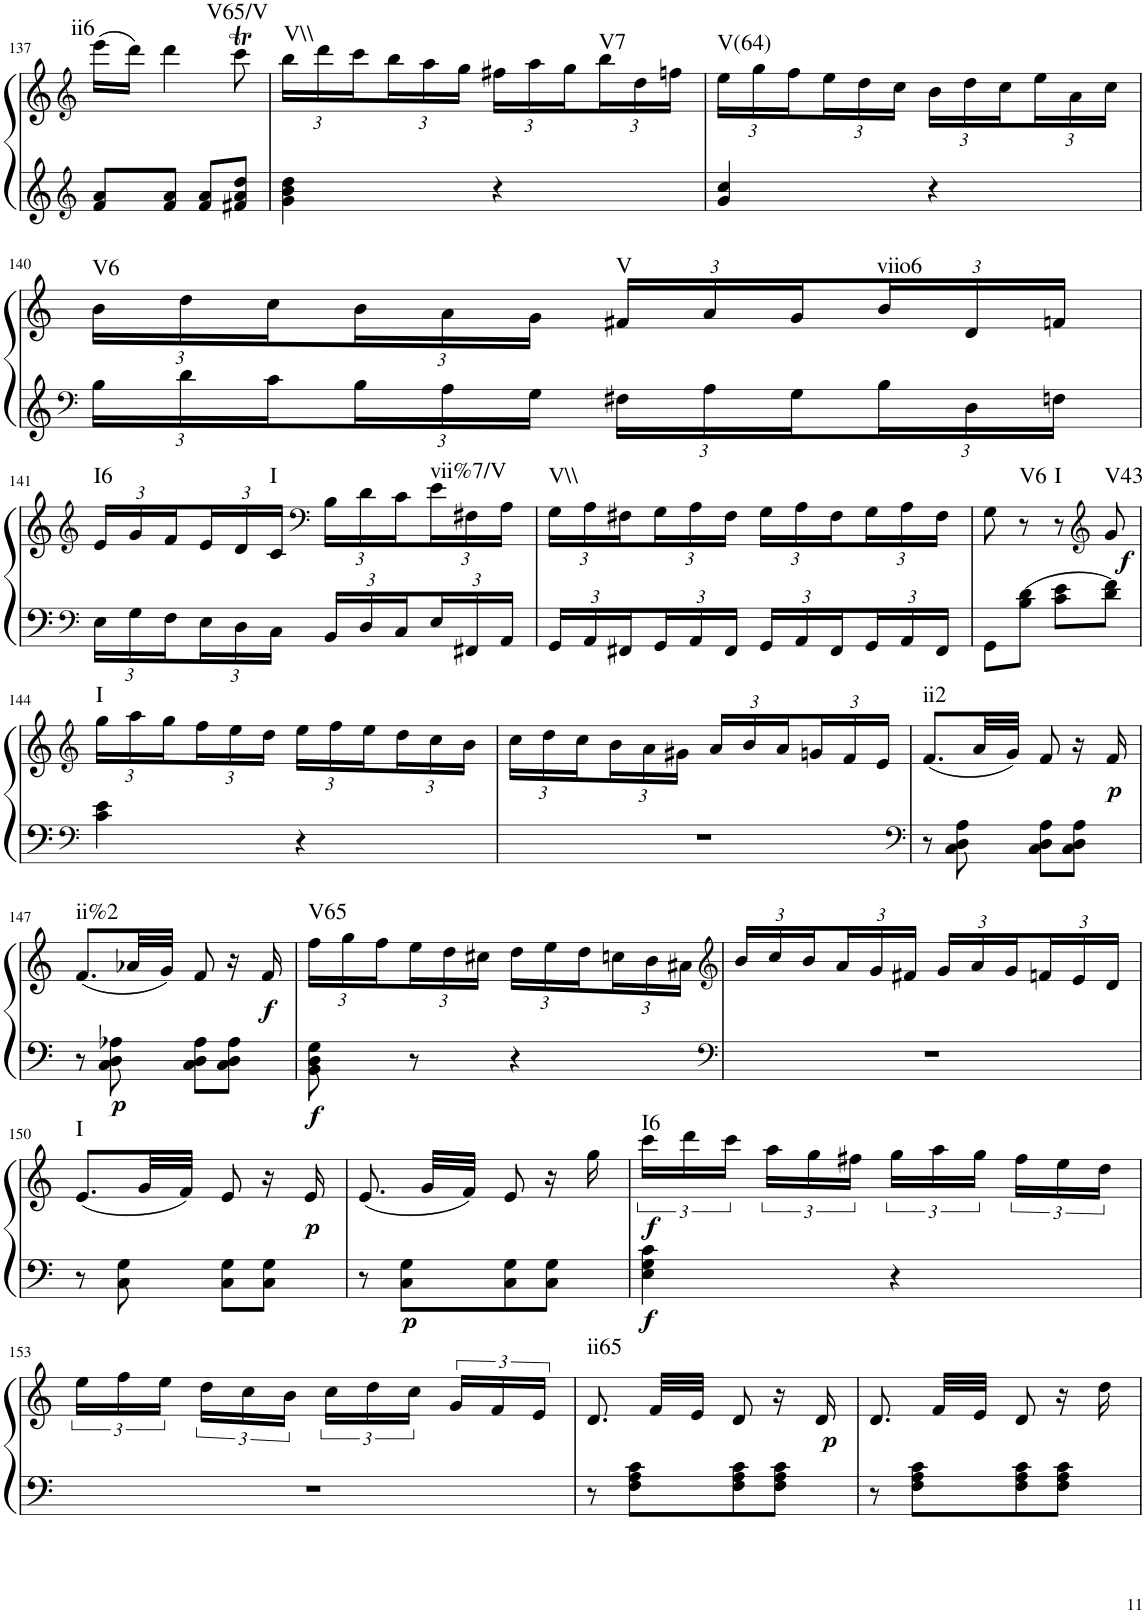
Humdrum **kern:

**kern	**kern	**dynam	**harte
*part1	*part1	*part1	*part1
*staff2	*staff1	*staff1/2	*
*I"Klavier linke Hand	*	*	*
!!LO:PB:g=z
*clefG2	*clefG2	*	*
*k[]	*k[]	*	*
*M2/4	*M2/4	*	*
=137	=137	=137	=137
!	!	!	!LO:H:kt=ii6
8f/ 8a/L	(16eee\LL	.	N
.	16ddd\JJ)	.	.
8f/ 8a/J	4ddd\	.	.
8f/ 8a/L	.	.	.
!	!	!	!LO:H:kt=V65/V
8f#X/ 8a/ 8dd/J	8cccT\	.	N
=138	=138	=138	=138
*	*Xbrackettup	*	*
!	!	!	!LO:H:kt=V\\
4g\ 4b\ 4dd\	24bb\LL	.	N
.	24ddd\	.	.
.	24ccc\	.	.
.	24bb\	.	.
.	24aa\	.	.
.	24gg\JJ	.	.
4r	24ff#X\LL	.	.
.	24aa\	.	.
.	24gg\	.	.
!	!	!	!LO:H:kt=V7
.	24bb\	.	N
.	24dd\	.	.
.	24ffn\JJ	.	.
=139	=139	=139	=139
!	!	!	!LO:H:kt=V(64)
4g/ 4cc/	24ee\LL	.	N
.	24gg\	.	.
.	24ff\	.	.
.	24ee\	.	.
.	24dd\	.	.
.	24cc\JJ	.	.
4r	24b\LL	.	.
.	24dd\	.	.
.	24cc\	.	.
.	24ee\	.	.
.	24a\	.	.
.	24cc\JJ	.	.
!!LO:LB:g=z
=140	=140	=140	=140
*clefF4	*	*	*
*Xbrackettup	*	*	*
!	!	!	!LO:H:kt=V6
24B\LL	24b\LL	.	N
24d\	24dd\	.	.
24c\	24cc\	.	.
24B\	24b\	.	.
24A\	24a\	.	.
24G\JJ	24g\JJ	.	.
!	!	!	!LO:H:kt=V
24F#X\LL	24f#X/LL	.	N
24A\	24a/	.	.
24G\	24g/	.	.
!	!	!	!LO:H:kt=viio6
24B\	24b/	.	N
24D\	24d/	.	.
24Fn\JJ	24fn/JJ	.	.
!!LO:LB:g=z
=141	=141	=141	=141
*clefF4	*clefG2	*	*
!	!	!	!LO:H:kt=I6
24E\LL	24e/LL	.	N
24G\	24g/	.	.
24F\	24f/	.	.
24E\	24e/	.	.
24D\	24d/	.	.
!	!	!	!LO:H:kt=I
24C\JJ	24c/JJ	.	N
*	*clefF4	*	*
24BB/LL	24B\LL	.	.
24D/	24d\	.	.
24C/	24c\	.	.
!	!	!	!LO:H:kt=vii%7/V
24E/	24e\	.	N
24FF#X/	24F#X\	.	.
24AA/JJ	24A\JJ	.	.
=142	=142	=142	=142
!	!	!	!LO:H:kt=V\\
24GG/LL	24G\LL	.	N
24AA/	24A\	.	.
24FF#X/	24F#X\	.	.
24GG/	24G\	.	.
24AA/	24A\	.	.
24FF#/JJ	24F#\JJ	.	.
24GG/LL	24G\LL	.	.
24AA/	24A\	.	.
24FF#/	24F#\	.	.
24GG/	24G\	.	.
24AA/	24A\	.	.
24FF#/JJ	24F#\JJ	.	.
=143	=143	=143	=143
8GG\L	8G\	.	.
!	!	!	!LO:H:kt=V6
8B\ 8d\J	8r	.	N
!	!	!	!LO:H:kt=I
8c\ 8e\L	8r	.	N
*	*clefG2	*	*
!	!	!LO:DY:b	!LO:H:kt=V43
8d\ 8f\J	8g/	f	N
!!LO:LB:g=z
=144	=144	=144	=144
*clefF4	*clefG2	*	*
!	!	!	!LO:H:kt=I
4c\ 4e\	24gg\LL	.	N
.	24aa\	.	.
.	24gg\	.	.
.	24ff\	.	.
.	24ee\	.	.
.	24dd\JJ	.	.
4r	24ee\LL	.	.
.	24ff\	.	.
.	24ee\	.	.
.	24dd\	.	.
.	24cc\	.	.
.	24b\JJ	.	.
=145	=145	=145	=145
2r	24cc\LL	.	.
.	24dd\	.	.
.	24cc\	.	.
.	24b\	.	.
.	24a\	.	.
.	24g#X\JJ	.	.
.	24a/LL	.	.
.	24b/	.	.
.	24a/	.	.
.	24gn/	.	.
.	24f/	.	.
.	24e/JJ	.	.
=146	=146	=146	=146
*clefF4	*	*	*
!	!	!	!LO:H:kt=ii2
8r	(8.f/L	.	N
8C\ 8D\ 8A\	.	.	.
.	32a/LL	.	.
.	32g/JJJ)	.	.
8C\ 8D\ 8A\L	8f/	.	.
8C\ 8D\ 8A\J	16r	.	.
!	!	!LO:DY:b	!
.	16f/	p	.
!!LO:LB:g=z
=147	=147	=147	=147
!	!	!	!LO:H:kt=ii%2
8r	(8.f/L	.	N
!	!	!LO:DY:b=2	!
8C\ 8D\ 8A-X\	.	p	.
.	32a-X/LL	.	.
.	32g/JJJ)	.	.
8C\ 8D\ 8A-\L	8f/	.	.
8C\ 8D\ 8A-\J	16r	.	.
!	!	!LO:DY:b	!
.	16f/	f	.
=148	=148	=148	=148
!	!	!LO:DY:b=2	!LO:H:kt=V65
8BB\ 8D\ 8G\	24ff\LL	f	N
.	24gg\	.	.
.	24ff\	.	.
8r	24ee\	.	.
.	24dd\	.	.
.	24cc#X\JJ	.	.
4r	24dd\LL	.	.
.	24ee\	.	.
.	24dd\	.	.
.	24ccn\	.	.
.	24b\	.	.
.	24a#X\JJ	.	.
=149	=149	=149	=149
*clefF4	*clefG2	*	*
2r	24b/LL	.	.
.	24cc/	.	.
.	24b/	.	.
.	24a/	.	.
.	24g/	.	.
.	24f#X/JJ	.	.
.	24g/LL	.	.
.	24a/	.	.
.	24g/	.	.
.	24fn/	.	.
.	24e/	.	.
.	24d/JJ	.	.
!!LO:LB:g=z
=150	=150	=150	=150
!	!	!	!LO:H:kt=I
8r	(8.e/L	.	N
8C\ 8G\	.	.	.
.	32g/LL	.	.
.	32f/JJJ)	.	.
8C\ 8G\L	8e/	.	.
8C\ 8G\J	16r	.	.
!	!	!LO:DY:b	!
.	16e/	p	.
=151	=151	=151	=151
8r	(8.e/	.	.
!	!	!LO:DY:b=2	!
8C\ 8G\L	.	p	.
.	32g/LLL	.	.
.	32f/JJJ)	.	.
8C\ 8G\	8e/	.	.
8C\ 8G\J	16r	.	.
.	16gg\	.	.
=152	=152	=152	=152
*	*brackettup	*	*
!	!	!LO:DY:b=2	!
!	!	!LO:DY:n=1:b	!LO:H:kt=I6
4E\ 4G\ 4c\	24ccc\LL	f f	N
.	24ddd\	.	.
.	24ccc\JJ	.	.
.	24aa\LL	.	.
.	24gg\	.	.
.	24ff#X\JJ	.	.
4r	24gg\LL	.	.
.	24aa\	.	.
.	24gg\JJ	.	.
.	24ff#\LL	.	.
.	24ee\	.	.
.	24dd\JJ	.	.
!!LO:LB:g=z
=153	=153	=153	=153
2r	24ee\LL	.	.
.	24ff\	.	.
.	24ee\JJ	.	.
.	24dd\LL	.	.
.	24cc\	.	.
.	24b\JJ	.	.
.	24cc\LL	.	.
.	24dd\	.	.
.	24cc\JJ	.	.
.	24g/LL	.	.
.	24f/	.	.
.	24e/JJ	.	.
=154	=154	=154	=154
!	!	!	!LO:H:kt=ii65
8r	8.d/	.	N
8F\ 8A\ 8c\L	.	.	.
.	32f/LLL	.	.
.	32e/JJJ	.	.
8F\ 8A\ 8c\	8d/	.	.
8F\ 8A\ 8c\J	16r	.	.
!	!	!LO:DY:b	!
.	16d/	p	.
=155	=155	=155	=155
8r	8.d/	.	.
8F\ 8A\ 8c\L	.	.	.
.	32f/LLL	.	.
.	32e/JJJ	.	.
8F\ 8A\ 8c\	8d/	.	.
8F\ 8A\ 8c\J	16r	.	.
.	16dd\	.	.
=	=	=	=
*-	*-	*-	*-
